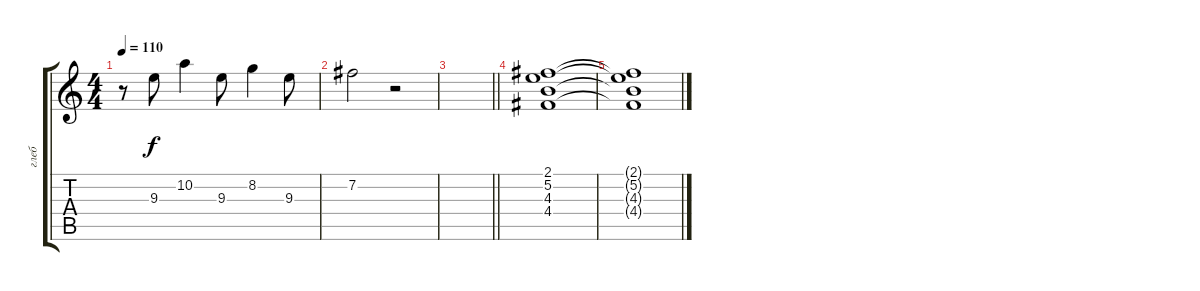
\track ("глеб" "глеб") {instrument distortionguitar}
\staff {score tabs}
\tuning (E4 B3 G3 D3 A2 E2) {hide}
\ts (4 4)
\tempo 110
\clef g2
\ks c
r.8{dy f} 9.3.8 10.2.4 9.3.8 8.2.4 9.3.8 |
7.2.2 r.2 |
\barLineRight lightlight
|
(2.1 5.2 4.3 4.4).1 |
(2.1{t} 5.2{t} 4.3{t} 4.4{t}).1
